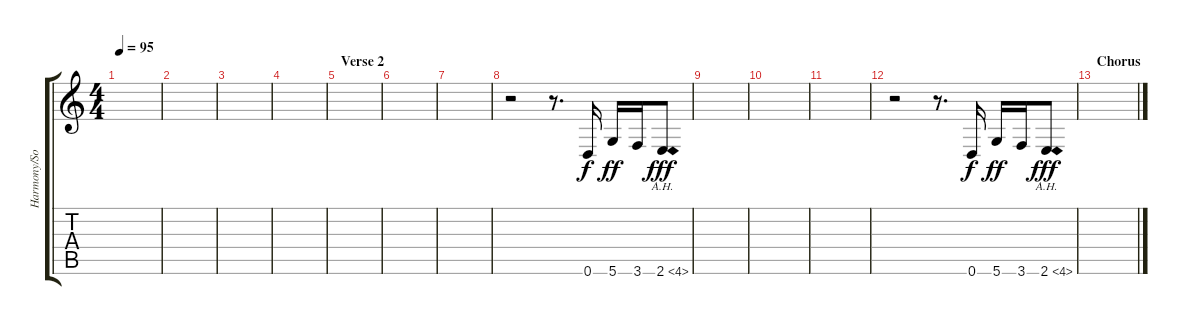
\track ("Harmony/Solo" "Harmony/So") {instrument distortionguitar}
\staff {score tabs}
\tuning (D4 A3 F3 C3 G2 D2) {hide}
\ts (4 4)
\tempo 95
\clef g2
\ks c
|
|
|
|
\section ("" "Verse 2")
|
|
|
r.2 r.8{d} 0.6.16{dy f} 5.6.16{dy ff} 3.6.16 2.6{ah 2}.8{dy fff} |
|
|
|
r.2 r.8{d} 0.6.16{dy f} 5.6.16{dy ff} 3.6.16 2.6{ah 2}.8{dy fff} |
\section ("" "Chorus")
